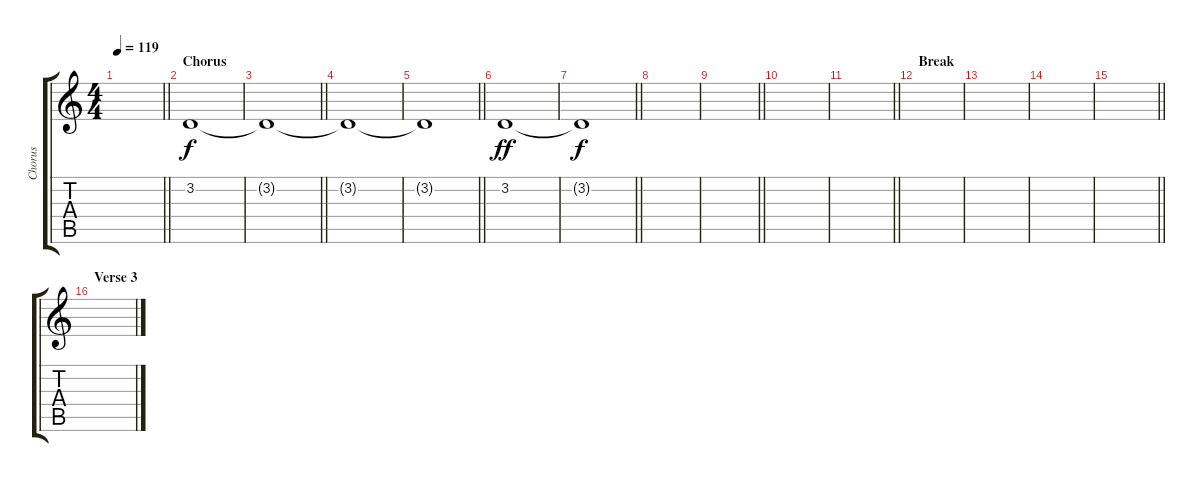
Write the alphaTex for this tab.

\track ("Chorus" "Chorus") {instrument pad4choir}
\staff {score tabs}
\tuning (E4 B3 G3 D3 A2 E2) {hide}
\ts (4 4)
\tempo 119
\clef g2
\barLineRight lightlight
\ks c
|
\section ("" "Chorus")
3.2.1{instrument pad4choir} |
\barLineRight lightlight
3.2{t}.1{dy f} |
3.2{t}.1 |
\barLineRight lightlight
3.2{t}.1 |
3.2.1{dy ff instrument pad4choir} |
\barLineRight lightlight
3.2{t}.1{dy f} |
|
\barLineRight lightlight
|
|
\barLineRight lightlight
|
\section ("" "Break")
|
|
|
\barLineRight lightlight
|
\section ("" "Verse 3")
